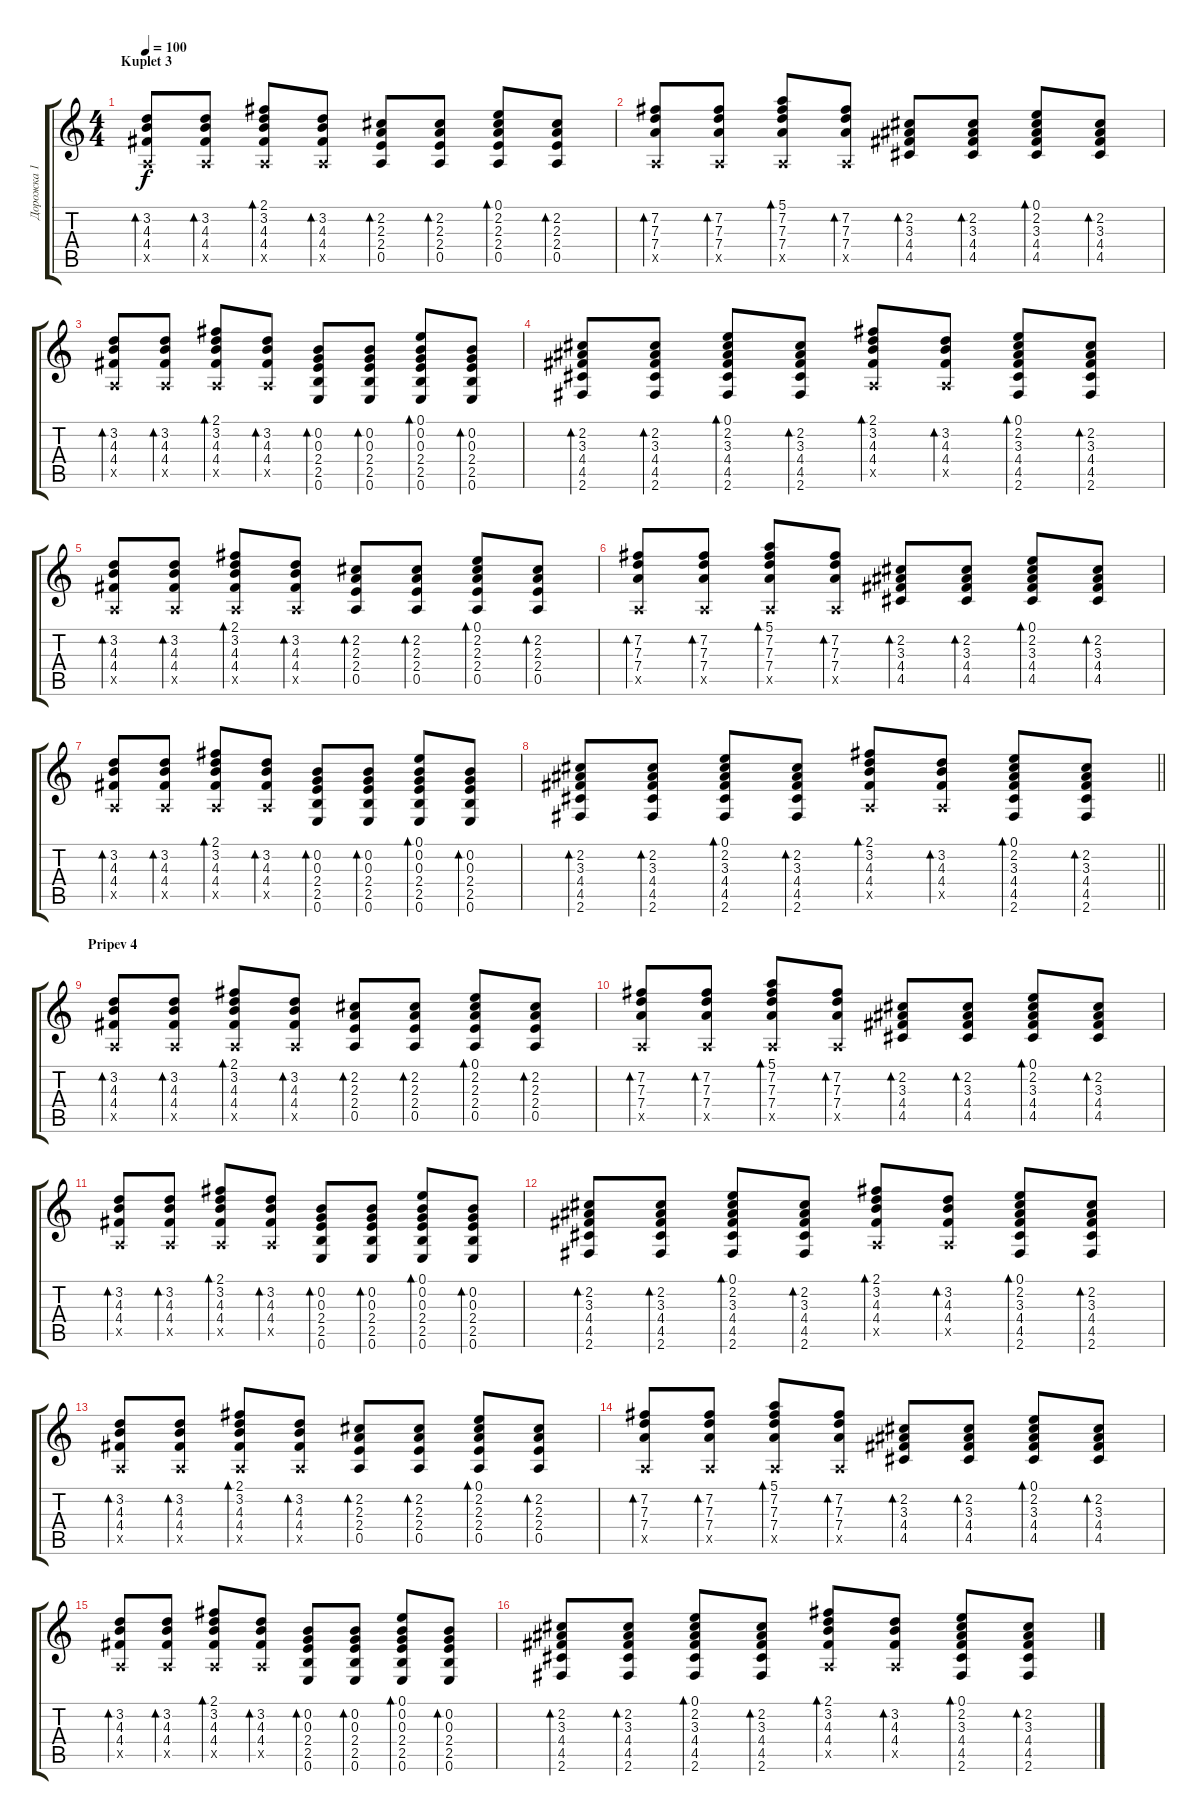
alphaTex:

\track ("Дорожка 1" "Дорожка 1") {instrument acousticguitarsteel}
\staff {score tabs}
\tuning (E4 B3 G3 D3 A2 E2) {hide}
\ts (4 4)
\section ("" "Kuplet 3")
\tempo 100
\clef g2
\ks c
(3.2 4.3 4.4 0.5{x}).8{bd 60 dy f} (3.2 4.3 4.4 0.5{x}).8{bd 60} (2.1 3.2 4.3 4.4 0.5{x}).8{bd 60} (3.2 4.3 4.4 0.5{x}).8{bd 60} (2.2 2.3 2.4 0.5).8{bd 60} (2.2 2.3 2.4 0.5).8{bd 60} (0.1 2.2 2.3 2.4 0.5).8{bd 60} (2.2 2.3 2.4 0.5).8{bd 60} |
(7.2 7.3 7.4 0.5{x}).8{bd 60} (7.2 7.3 7.4 0.5{x}).8{bd 60} (5.1 7.2 7.3 7.4 0.5{x}).8{bd 60} (7.2 7.3 7.4 0.5{x}).8{bd 60} (2.2 3.3 4.4 4.5).8{bd 60} (2.2 3.3 4.4 4.5).8{bd 60} (0.1 2.2 3.3 4.4 4.5).8{bd 60} (2.2 3.3 4.4 4.5).8{bd 60} |
(3.2 4.3 4.4 0.5{x}).8{bd 60} (3.2 4.3 4.4 0.5{x}).8{bd 60} (2.1 3.2 4.3 4.4 0.5{x}).8{bd 60} (3.2 4.3 4.4 0.5{x}).8{bd 60} (0.2 0.3 2.4 2.5 0.6).8{bd 60} (0.2 0.3 2.4 2.5 0.6).8{bd 60} (0.1 0.2 0.3 2.4 2.5 0.6).8{bd 60} (0.2 0.3 2.4 2.5 0.6).8{bd 60} |
(2.2 3.3 4.4 4.5 2.6).8{bd 60} (2.2 3.3 4.4 4.5 2.6).8{bd 60} (0.1 2.2 3.3 4.4 4.5 2.6).8{bd 60} (2.2 3.3 4.4 4.5 2.6).8{bd 60} (2.1 3.2 4.3 4.4 0.5{x}).8{bd 60} (3.2 4.3 4.4 0.5{x}).8{bd 60} (0.1 2.2 3.3 4.4 4.5 2.6).8{bd 60} (2.2 3.3 4.4 4.5 2.6).8{bd 60} |
(3.2 4.3 4.4 0.5{x}).8{bd 60} (3.2 4.3 4.4 0.5{x}).8{bd 60} (2.1 3.2 4.3 4.4 0.5{x}).8{bd 60} (3.2 4.3 4.4 0.5{x}).8{bd 60} (2.2 2.3 2.4 0.5).8{bd 60} (2.2 2.3 2.4 0.5).8{bd 60} (0.1 2.2 2.3 2.4 0.5).8{bd 60} (2.2 2.3 2.4 0.5).8{bd 60} |
(7.2 7.3 7.4 0.5{x}).8{bd 60} (7.2 7.3 7.4 0.5{x}).8{bd 60} (5.1 7.2 7.3 7.4 0.5{x}).8{bd 60} (7.2 7.3 7.4 0.5{x}).8{bd 60} (2.2 3.3 4.4 4.5).8{bd 60} (2.2 3.3 4.4 4.5).8{bd 60} (0.1 2.2 3.3 4.4 4.5).8{bd 60} (2.2 3.3 4.4 4.5).8{bd 60} |
(3.2 4.3 4.4 0.5{x}).8{bd 60} (3.2 4.3 4.4 0.5{x}).8{bd 60} (2.1 3.2 4.3 4.4 0.5{x}).8{bd 60} (3.2 4.3 4.4 0.5{x}).8{bd 60} (0.2 0.3 2.4 2.5 0.6).8{bd 60} (0.2 0.3 2.4 2.5 0.6).8{bd 60} (0.1 0.2 0.3 2.4 2.5 0.6).8{bd 60} (0.2 0.3 2.4 2.5 0.6).8{bd 60} |
\barLineRight lightlight
(2.2 3.3 4.4 4.5 2.6).8{bd 60} (2.2 3.3 4.4 4.5 2.6).8{bd 60} (0.1 2.2 3.3 4.4 4.5 2.6).8{bd 60} (2.2 3.3 4.4 4.5 2.6).8{bd 60} (2.1 3.2 4.3 4.4 0.5{x}).8{bd 60} (3.2 4.3 4.4 0.5{x}).8{bd 60} (0.1 2.2 3.3 4.4 4.5 2.6).8{bd 60} (2.2 3.3 4.4 4.5 2.6).8{bd 60} |
\section ("" "Pripev 4")
(3.2 4.3 4.4 0.5{x}).8{bd 60} (3.2 4.3 4.4 0.5{x}).8{bd 60} (2.1 3.2 4.3 4.4 0.5{x}).8{bd 60} (3.2 4.3 4.4 0.5{x}).8{bd 60} (2.2 2.3 2.4 0.5).8{bd 60} (2.2 2.3 2.4 0.5).8{bd 60} (0.1 2.2 2.3 2.4 0.5).8{bd 60} (2.2 2.3 2.4 0.5).8{bd 60} |
(7.2 7.3 7.4 0.5{x}).8{bd 60} (7.2 7.3 7.4 0.5{x}).8{bd 60} (5.1 7.2 7.3 7.4 0.5{x}).8{bd 60} (7.2 7.3 7.4 0.5{x}).8{bd 60} (2.2 3.3 4.4 4.5).8{bd 60} (2.2 3.3 4.4 4.5).8{bd 60} (0.1 2.2 3.3 4.4 4.5).8{bd 60} (2.2 3.3 4.4 4.5).8{bd 60} |
(3.2 4.3 4.4 0.5{x}).8{bd 60} (3.2 4.3 4.4 0.5{x}).8{bd 60} (2.1 3.2 4.3 4.4 0.5{x}).8{bd 60} (3.2 4.3 4.4 0.5{x}).8{bd 60} (0.2 0.3 2.4 2.5 0.6).8{bd 60} (0.2 0.3 2.4 2.5 0.6).8{bd 60} (0.1 0.2 0.3 2.4 2.5 0.6).8{bd 60} (0.2 0.3 2.4 2.5 0.6).8{bd 60} |
(2.2 3.3 4.4 4.5 2.6).8{bd 60} (2.2 3.3 4.4 4.5 2.6).8{bd 60} (0.1 2.2 3.3 4.4 4.5 2.6).8{bd 60} (2.2 3.3 4.4 4.5 2.6).8{bd 60} (2.1 3.2 4.3 4.4 0.5{x}).8{bd 60} (3.2 4.3 4.4 0.5{x}).8{bd 60} (0.1 2.2 3.3 4.4 4.5 2.6).8{bd 60} (2.2 3.3 4.4 4.5 2.6).8{bd 60} |
(3.2 4.3 4.4 0.5{x}).8{bd 60} (3.2 4.3 4.4 0.5{x}).8{bd 60} (2.1 3.2 4.3 4.4 0.5{x}).8{bd 60} (3.2 4.3 4.4 0.5{x}).8{bd 60} (2.2 2.3 2.4 0.5).8{bd 60} (2.2 2.3 2.4 0.5).8{bd 60} (0.1 2.2 2.3 2.4 0.5).8{bd 60} (2.2 2.3 2.4 0.5).8{bd 60} |
(7.2 7.3 7.4 0.5{x}).8{bd 60} (7.2 7.3 7.4 0.5{x}).8{bd 60} (5.1 7.2 7.3 7.4 0.5{x}).8{bd 60} (7.2 7.3 7.4 0.5{x}).8{bd 60} (2.2 3.3 4.4 4.5).8{bd 60} (2.2 3.3 4.4 4.5).8{bd 60} (0.1 2.2 3.3 4.4 4.5).8{bd 60} (2.2 3.3 4.4 4.5).8{bd 60} |
(3.2 4.3 4.4 0.5{x}).8{bd 60} (3.2 4.3 4.4 0.5{x}).8{bd 60} (2.1 3.2 4.3 4.4 0.5{x}).8{bd 60} (3.2 4.3 4.4 0.5{x}).8{bd 60} (0.2 0.3 2.4 2.5 0.6).8{bd 60} (0.2 0.3 2.4 2.5 0.6).8{bd 60} (0.1 0.2 0.3 2.4 2.5 0.6).8{bd 60} (0.2 0.3 2.4 2.5 0.6).8{bd 60} |
(2.2 3.3 4.4 4.5 2.6).8{bd 60} (2.2 3.3 4.4 4.5 2.6).8{bd 60} (0.1 2.2 3.3 4.4 4.5 2.6).8{bd 60} (2.2 3.3 4.4 4.5 2.6).8{bd 60} (2.1 3.2 4.3 4.4 0.5{x}).8{bd 60} (3.2 4.3 4.4 0.5{x}).8{bd 60} (0.1 2.2 3.3 4.4 4.5 2.6).8{bd 60} (2.2 3.3 4.4 4.5 2.6).8{bd 60}
